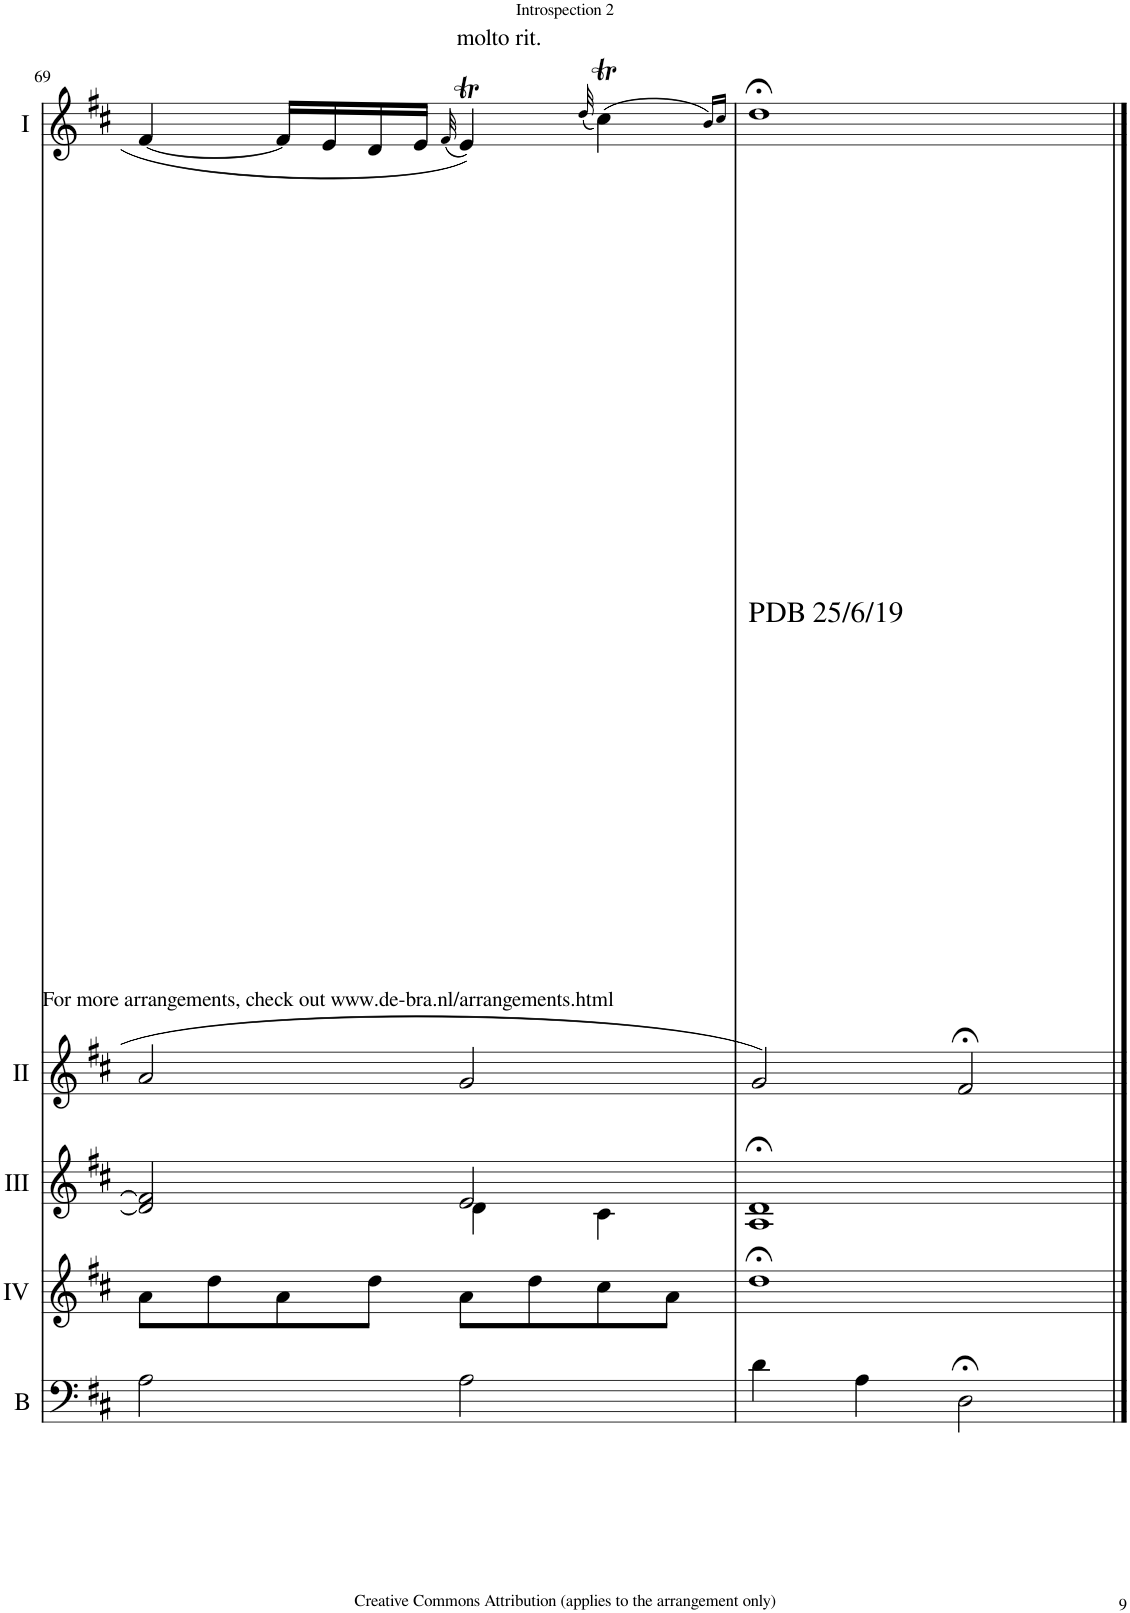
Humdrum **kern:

**kern	**kern	**kern	**kern	**kern
*part5	*part4	*part3	*part2	*part1
*staff5	*staff4	*staff3	*staff2	*staff1
*I"Bass	*I"Acc. 4	*I"Acc. 3	*I"Acc. 2	*I"Acc. 1
*I'B	*	*	*	*
!!LO:PB:g=z
*clefF4	*clefG2	*clefG2	*clefG2	*clefG2
*Trd7c12	*Trd7c12	*	*	*
*k[f#c#]	*k[f#c#]	*k[f#c#]	*k[f#c#]	*k[f#c#]
*M4/4	*M4/4	*M4/4	*M4/4	*M4/4
*met(c)	*met(c)	*met(c)	*met(c)	*met(c)
=69	=69	=69	=69	=69
*	*	*^	*	*
2A\	8a\L	2d/] 2f#/]	2ryy	2a/	[4f#/
.	8dd\	.	.	.	.
.	8a\	.	.	.	16f#/LL]
.	.	.	.	.	16e/
.	8dd\J	.	.	.	16d/
.	.	.	.	.	16e/JJ
.	.	.	.	.	(32qf#/
!	!	!	!	!	!LO:TX:a:t=molto rit.
2A\	8a\L	2e/	4d\	2g/	4eT/)
.	8dd\	.	.	.	.
.	.	.	.	.	(32qdd/
.	8cc#\	.	4c#\	.	(4cc#t\)
.	8a\J	.	.	.	.
*	*	*v	*v	*	*
.	.	.	.	16qb/LL)
.	.	.	.	16qcc#/JJ
=70	=70	=70	=70	=70
!	!	!	!	!LO:TX:b:t=PDB 25/6/19
!	!	!	!	!LO:TX:b:t=For more arrangements, check out www.de-bra.nl/arrangements.html
4d\	1dd;<	1A;< 1d;<	2g/	1dd;<
4A\	.	.	.	.
2D;<\	.	.	2f#;</	.
==	==	==	==	==
*-	*-	*-	*-	*-
